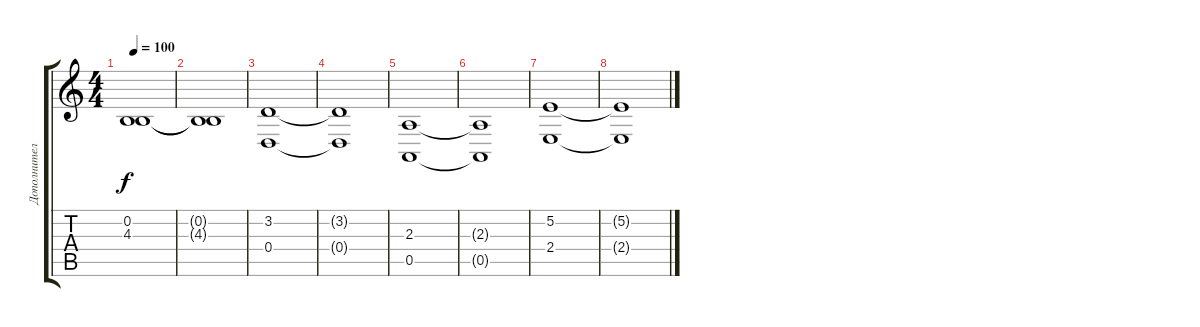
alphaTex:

\track ("Дополнительно" "Дополнител") {instrument tremolostrings}
\staff {score tabs}
\tuning (E4 B3 G3 D3 A2 E2) {hide}
\ts (4 4)
\tempo 100
\clef g2
\ks c
(0.2 4.3).1{dy f} |
(0.2{t} 4.3{t}).1 |
(3.2 0.4).1 |
(3.2{t} 0.4{t}).1 |
(2.3 0.5).1 |
(2.3{t} 0.5{t}).1 |
(5.2 2.4).1 |
(5.2{t} 2.4{t}).1
